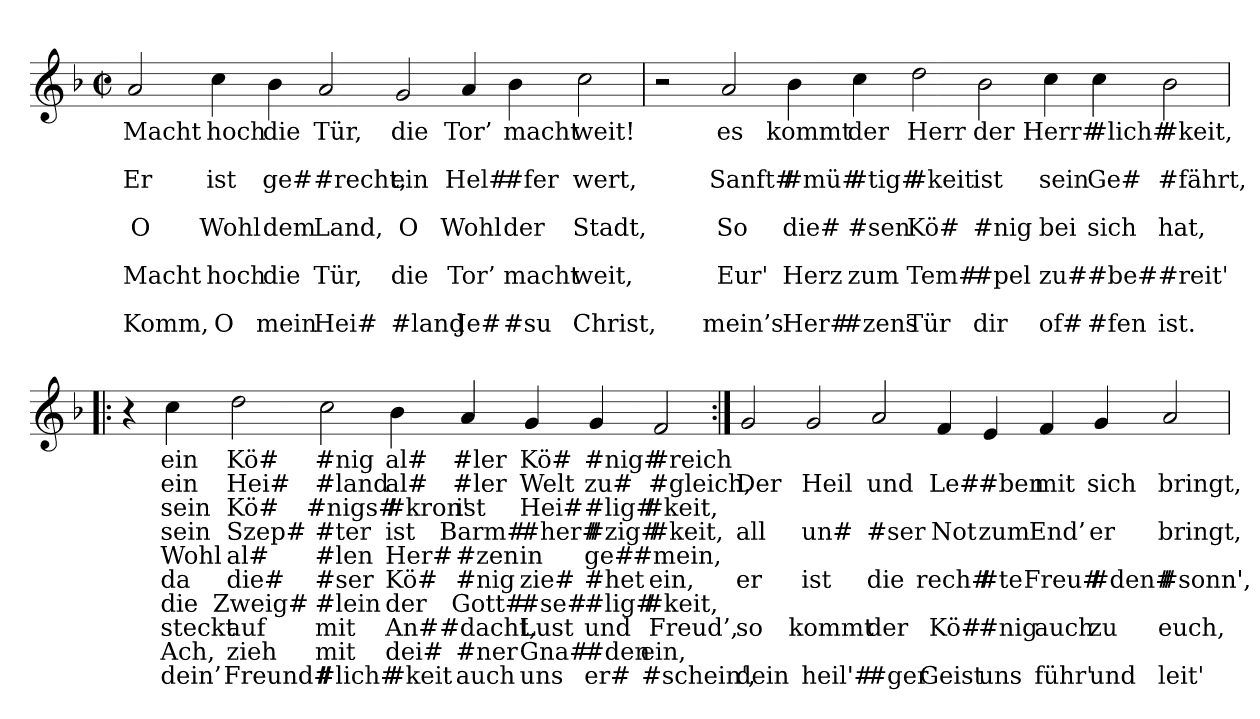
**kern	**text	**text	**text	**text	**text	**text	**text	**text	**text	**text
*part1	*part1	*part1	*part1	*part1	*part1	*part1	*part1	*part1	*part1	*part1
*staff1	*staff1	*staff1	*staff1	*staff1	*staff1	*staff1	*staff1	*staff1	*staff1	*staff1
*clefG2	*	*	*	*	*	*	*	*	*	*
*k[b-]	*	*	*	*	*	*	*	*	*	*
*M4/4	*	*	*	*	*	*	*	*	*	*
*met(c|)	*	*	*	*	*	*	*	*	*	*
=	=	=	=	=	=	=	=	=	=	=
2a	Macht	.	Er	.	O	.	Macht	.	Komm,	.
4cc	hoch	.	ist	.	Wohl	.	hoch	.	O	.
4b-	die	.	ge#	.	dem	.	die	.	mein	.
2a	Tür,	.	#recht,	.	Land,	.	Tür,	.	Hei#	.
2g	die	.	ein	.	O	.	die	.	#land	.
4a	Tor’	.	Hel#	.	Wohl	.	Tor’	.	Je#	.
4b-	macht	.	#fer	.	der	.	macht	.	#su	.
2cc	weit!	.	wert,	.	Stadt,	.	weit,	.	Christ,	.
=	=	=	=	=	=	=	=	=	=	=
2r	.	.	.	.	.	.	.	.	.	.
2a	es	.	Sanft#	.	So	.	Eur'	.	mein’s	.
4b-	kommt	.	#mü#	.	die#	.	Herz	.	Her#	.
4cc	der	.	#tig#	.	#sen	.	zum	.	#zens	.
2dd	Herr	.	#keit	.	Kö#	.	Tem#	.	Tür	.
2b-	der	.	ist	.	#nig	.	#pel	.	dir	.
4cc	Herr#	.	sein	.	bei	.	zu#	.	of#	.
4cc	#lich#	.	Ge#	.	sich	.	#be#	.	#fen	.
2b-	#keit,	.	#fährt,	.	hat,	.	#reit'	.	ist.	.
=!|:	=!|:	=!|:	=!|:	=!|:	=!|:	=!|:	=!|:	=!|:	=!|:	=!|:
4r	.	.	.	.	.	.	.	.	.	.
4cc	ein	ein	sein	sein	Wohl	da	die	steckt	Ach,	dein’
2dd	Kö#	Hei#	Kö#	Szep#	al#	die#	Zweig#	auf	zieh	Freund#
2cc	#nig	#land	#nigs#	#ter	#len	#ser	#lein	mit	mit	#lich#
4b-	al#	al#	#kron'	ist	Her#	Kö#	der	An#	dei#	#keit
4a	#ler	#ler	ist	Barm#	#zen	#nig	Gott#	#dacht,	#ner	auch
4g	Kö#	Welt	Hei#	#her#	in	zie#	#se#	Lust	Gna#	uns
4g	#nig#	zu#	#lig#	#zig#	ge#	#het	#lig#	und	#den	er#
2f	#reich	#gleich,	#keit,	#keit,	#mein,	ein,	#keit,	Freud’,	ein,	#schein',
=:|!	=:|!	=:|!	=:|!	=:|!	=:|!	=:|!	=:|!	=:|!	=:|!	=:|!
2g	.	Der	.	all	.	er	.	so	.	dein
2g	.	Heil	.	un#	.	ist	.	kommt	.	heil'#
2a	.	und	.	#ser	.	die	.	der	.	#ger
4f	.	Le#	.	Not	.	rech#	.	Kö#	.	Geist
4e	.	#ben	.	zum	.	#te	.	#nig	.	uns
4f	.	mit	.	End’	.	Freu#	.	auch	.	führ'
4g	.	sich	.	er	.	#den#	.	zu	.	und
2a	.	bringt,	.	bringt,	.	#sonn',	.	euch,	.	leit'
=	=	=	=	=	=	=	=	=	=	=
*-	*-	*-	*-	*-	*-	*-	*-	*-	*-	*-
